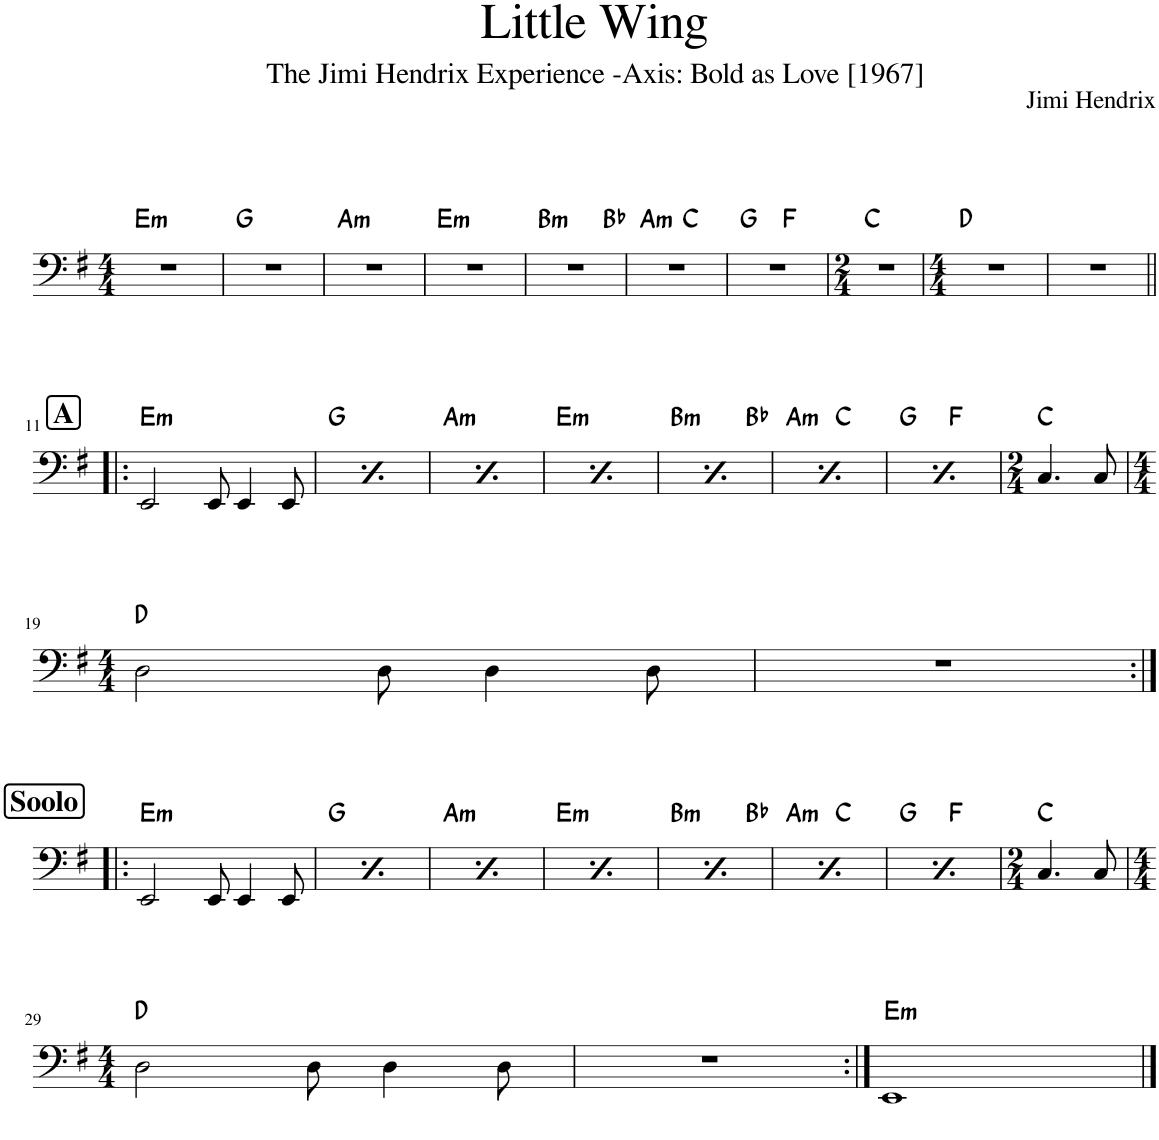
**kern	**harte
*part1	*part1
*staff1	*
*I"Piano	*
*I'Pno.	*
*clefF4	*
*k[f#]	*
*M4/4	*
=1	=1
!	!LO:H:kt=m
1r	E:min
=2	=2
1r	G:maj
=3	=3
!	!LO:H:kt=m
1r	A:min
=4	=4
!	!LO:H:kt=m
1r	E:min
=5	=5
!	!LO:H:kt=m
*^	*
1r	2.ryy	B:min
.	4ryy	Bb:maj
=6	=6	=6
!	!	!LO:H:kt=m
1r	2ryy	A:min
.	2ryy	C:maj
=7	=7	=7
1r	2ryy	G:maj
.	2ryy	F:maj
*v	*v	*
=8	=8
*M2/4	*
2r	C:maj
=9	=9
*M4/4	*
1r	D:maj
=10	=10
1r	.
!!LO:LB:g=z
!!LO:REH:place=s1:a:B:cj:fs=14:t=A
=11!|:	=11!|:
!	!LO:H:kt=m
2EE/	E:min
8EE/	.
4EE/	.
8EE/	.
!!LO:REH:place=s1:a:B:cj:fs=14:t=A
=12	=12
!	!LO:H:kt=m
2EE/	E:min
8EE/	.
4EE/	.
8EE/	.
!!LO:REH:place=s1:a:B:cj:fs=14:t=A
=13	=13
!	!LO:H:kt=m
2EE/	E:min
8EE/	.
4EE/	.
8EE/	.
!!LO:REH:place=s1:a:B:cj:fs=14:t=A
=14	=14
!	!LO:H:kt=m
2EE/	E:min
8EE/	.
4EE/	.
8EE/	.
!!LO:REH:place=s1:a:B:cj:fs=14:t=A
=15	=15
!	!LO:H:kt=m
2EE/	E:min
8EE/	.
4EE/	.
8EE/	.
!!LO:REH:place=s1:a:B:cj:fs=14:t=A
=16	=16
!	!LO:H:kt=m
2EE/	E:min
8EE/	.
4EE/	.
8EE/	.
!!LO:REH:place=s1:a:B:cj:fs=14:t=A
=17	=17
!	!LO:H:kt=m
2EE/	E:min
8EE/	.
4EE/	.
8EE/	.
=18	=18
*M2/4	*
4.C/	C:maj
8C/	.
!!LO:LB:g=z
=19	=19
*M4/4	*
2D\	D:maj
8D\	.
4D\	.
8D\	.
=20	=20
1r	.
!!LO:LB:g=z
!!LO:REH:place=s1:a:B:cj:fs=14:t=Soolo
=21:|!|:	=21:|!|:
!	!LO:H:kt=m
2EE/	E:min
8EE/	.
4EE/	.
8EE/	.
!!LO:REH:place=s1:a:B:cj:fs=14:t=Soolo
=22	=22
!	!LO:H:kt=m
2EE/	E:min
8EE/	.
4EE/	.
8EE/	.
!!LO:REH:place=s1:a:B:cj:fs=14:t=Soolo
=23	=23
!	!LO:H:kt=m
2EE/	E:min
8EE/	.
4EE/	.
8EE/	.
!!LO:REH:place=s1:a:B:cj:fs=14:t=Soolo
=24	=24
!	!LO:H:kt=m
2EE/	E:min
8EE/	.
4EE/	.
8EE/	.
!!LO:REH:place=s1:a:B:cj:fs=14:t=Soolo
=25	=25
!	!LO:H:kt=m
2EE/	E:min
8EE/	.
4EE/	.
8EE/	.
!!LO:REH:place=s1:a:B:cj:fs=14:t=Soolo
=26	=26
!	!LO:H:kt=m
2EE/	E:min
8EE/	.
4EE/	.
8EE/	.
!!LO:REH:place=s1:a:B:cj:fs=14:t=Soolo
=27	=27
!	!LO:H:kt=m
2EE/	E:min
8EE/	.
4EE/	.
8EE/	.
=28	=28
*M2/4	*
4.C/	C:maj
8C/	.
!!LO:LB:g=z
=29	=29
*M4/4	*
2D\	D:maj
8D\	.
4D\	.
8D\	.
=30	=30
1r	.
=31:|!	=31:|!
!	!LO:H:kt=m
1EE	E:min
==	==
*-	*-
